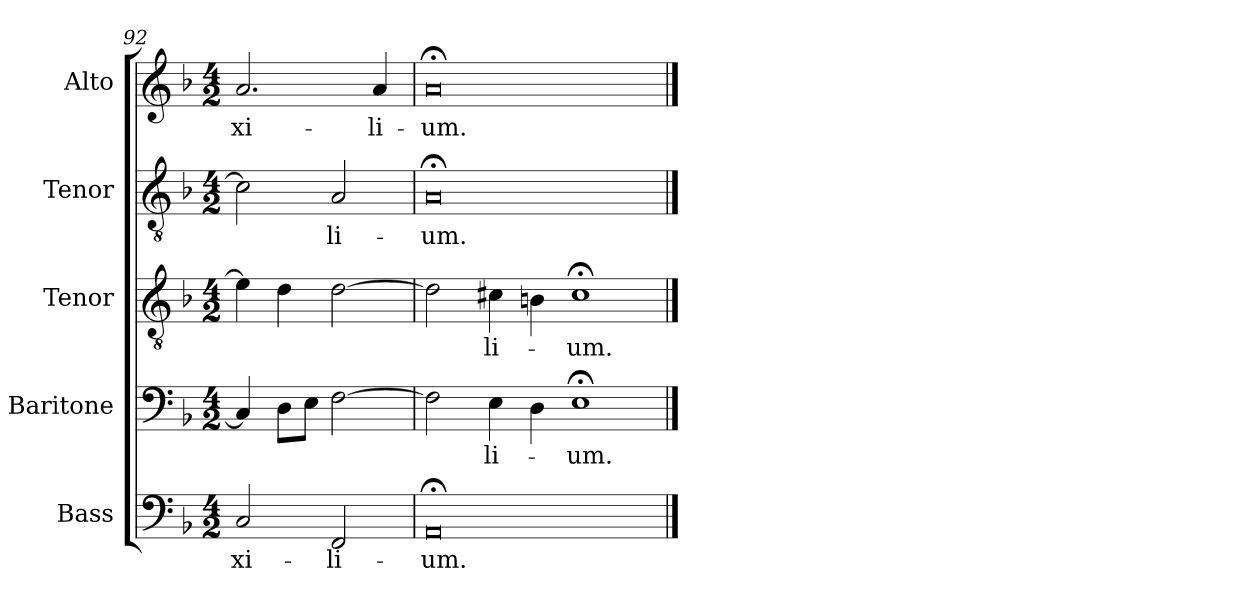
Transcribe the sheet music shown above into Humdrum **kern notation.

**kern	**text	**kern	**text	**kern	**text	**kern	**text	**kern	**text
*part5	*part5	*part4	*part4	*part3	*part3	*part2	*part2	*part1	*part1
*staff5	*staff5	*staff4	*staff4	*staff3	*staff3	*staff2	*staff2	*staff1	*staff1
*I"Bass	*	*I"Baritone	*	*I"Tenor	*	*I"Tenor	*	*I"Alto	*
*I'B.	*	*I'Bar.	*	*I'T.	*	*I'T.	*	*I'A.	*
*clefF4	*	*clefF4	*	*clefGv2	*	*clefGv2	*	*clefG2	*
*	*	*	*	*ITrd7c12	*	*ITrd7c12	*	*	*
*k[b-]	*	*k[b-]	*	*k[b-]	*	*k[b-]	*	*k[b-]	*
*F:	*	*F:	*	*F:	*	*F:	*	*F:	*
*M4/2	*	*M4/2	*	*M4/2	*	*M4/2	*	*M4/2	*
=92	=92	=92	=92	=92	=92	=92	=92	=92	=92
!	!LO:LY:b:color=#000000	!	!	!	!	!	!	!	!
!	!	!	!	!	!	!	!	!	!LO:LY:b:color=#000000
2Ci/	-xi-	4Ci/]	.	4Ei\]	.	2Ci\]	.	2.ai/	-xi-
.	.	8Di\L	.	4Di\	.	.	.	.	.
.	.	8Ei\J	.	.	.	.	.	.	.
!	!LO:LY:b:color=#000000	!	!	!	!	!	!	!	!
!	!	!	!	!	!	!	!LO:LY:b:color=#000000	!	!
2FFi/	-li-	[2Fi\	.	[2Di\	.	2AAi/	-li-	.	.
!	!	!	!	!	!	!	!	!	!LO:LY:b:color=#000000
.	.	.	.	.	.	.	.	4ai/	-li-
=93	=93	=93	=93	=93	=93	=93	=93	=93	=93
!	!LO:LY:b:color=#000000	!	!	!	!	!	!	!	!
!	!	!	!	!	!	!	!LO:LY:b:color=#000000	!	!
!	!	!	!	!	!	!	!	!	!LO:LY:b:color=#000000
0AA;i	-um.	2Fi\]	.	2Di\]	.	0AA;i	-um.	0a;i	-um.
!	!	!	!LO:LY:b:color=#000000	!	!	!	!	!	!
!	!	!	!	!	!LO:LY:b:color=#000000	!	!	!	!
.	.	4Ei\	-li-	4C#Xi\	-li-	.	.	.	.
.	.	4Di\	.	4BBni\	.	.	.	.	.
!	!	!	!LO:LY:b:color=#000000	!	!	!	!	!	!
!	!	!	!	!	!LO:LY:b:color=#000000	!	!	!	!
.	.	1E;i	-um.	1C#;i	-um.	.	.	.	.
*	*	*	*	*	*	*	*	*stria0	*
==	==	==	==	==	==	==	==	==	==
*-	*-	*-	*-	*-	*-	*-	*-	*-	*-
